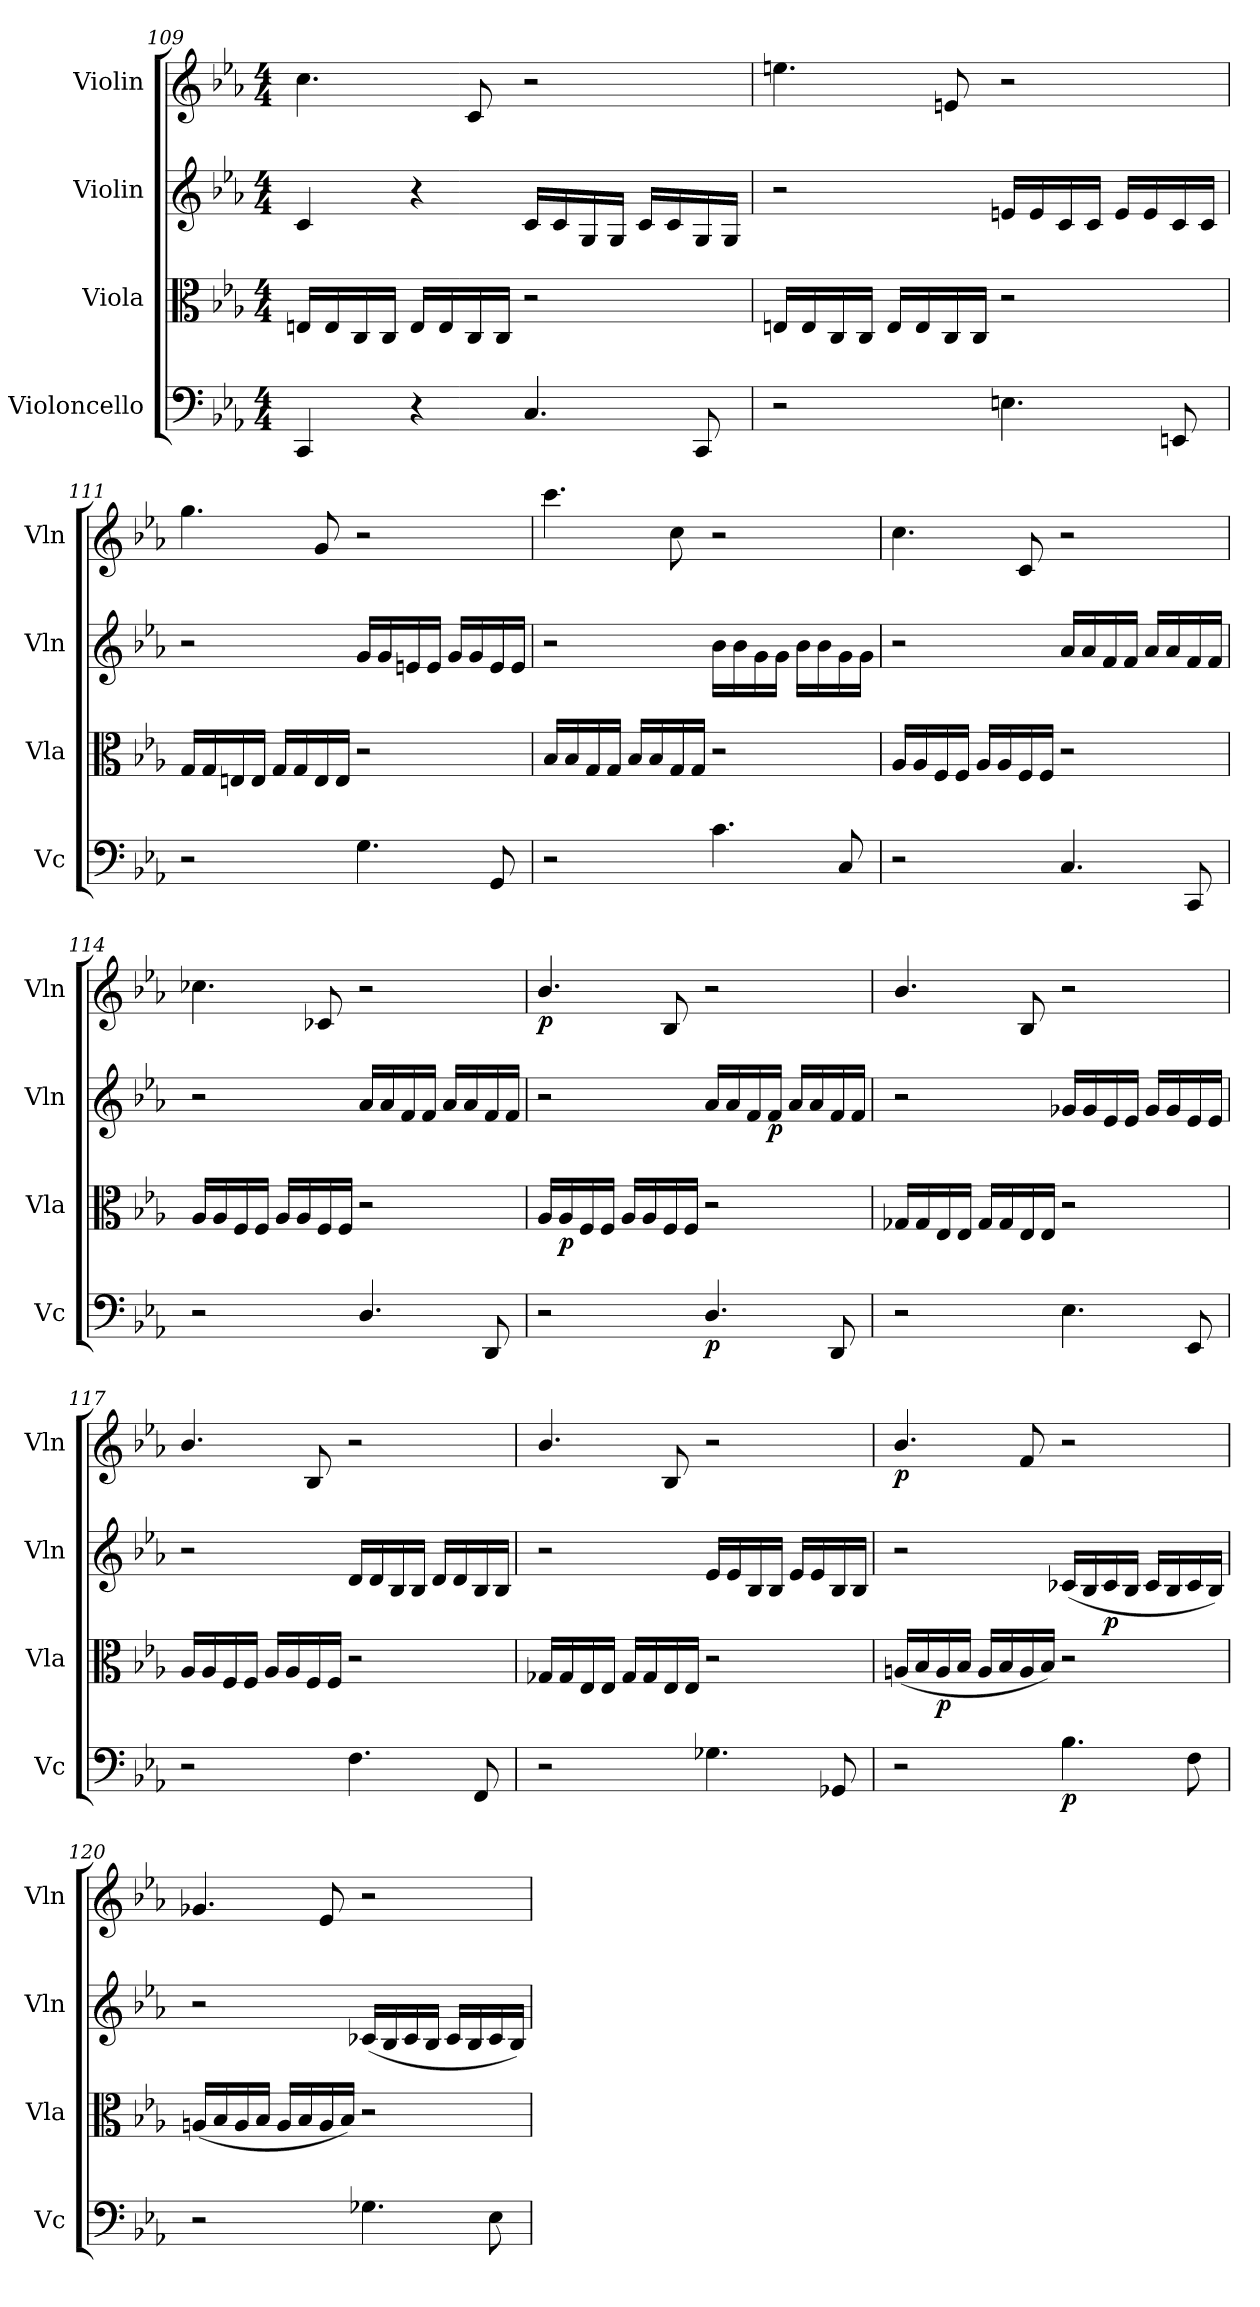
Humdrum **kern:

**kern	**dynam	**kern	**dynam	**kern	**dynam	**kern	**dynam
*part4	*part4	*part3	*part3	*part2	*part2	*part1	*part1
*staff4	*staff4	*staff3	*staff3	*staff2	*staff2	*staff1	*staff1
*I"Violoncello	*	*I"Viola	*	*I"Violin	*	*I"Violin	*
*I'Vc	*	*I'Vla	*	*I'Vln	*	*I'Vln	*
*clefF4	*	*clefC3	*	*clefG2	*	*clefG2	*
*k[b-e-a-]	*	*k[b-e-a-]	*	*k[b-e-a-]	*	*k[b-e-a-]	*
*M4/4	*	*M4/4	*	*M4/4	*	*M4/4	*
=109	=109	=109	=109	=109	=109	=109	=109
4CC/	.	16En/LL	.	4c/	.	4.cc\	.
.	.	16E/	.	.	.	.	.
.	.	16C/	.	.	.	.	.
.	.	16C/JJ	.	.	.	.	.
4r	.	16E/LL	.	4r	.	.	.
.	.	16E/	.	.	.	.	.
.	.	16C/	.	.	.	8c/	.
.	.	16C/JJ	.	.	.	.	.
4.C/	.	2r	.	16c/LL	.	2r	.
.	.	.	.	16c/	.	.	.
.	.	.	.	16G/	.	.	.
.	.	.	.	16G/JJ	.	.	.
.	.	.	.	16c/LL	.	.	.
.	.	.	.	16c/	.	.	.
8CC/	.	.	.	16G/	.	.	.
.	.	.	.	16G/JJ	.	.	.
=110	=110	=110	=110	=110	=110	=110	=110
2r	.	16En/LL	.	2r	.	4.een\	.
.	.	16E/	.	.	.	.	.
.	.	16C/	.	.	.	.	.
.	.	16C/JJ	.	.	.	.	.
.	.	16E/LL	.	.	.	.	.
.	.	16E/	.	.	.	.	.
.	.	16C/	.	.	.	8en/	.
.	.	16C/JJ	.	.	.	.	.
4.En\	.	2r	.	16en/LL	.	2r	.
.	.	.	.	16e/	.	.	.
.	.	.	.	16c/	.	.	.
.	.	.	.	16c/JJ	.	.	.
.	.	.	.	16e/LL	.	.	.
.	.	.	.	16e/	.	.	.
8EEn/	.	.	.	16c/	.	.	.
.	.	.	.	16c/JJ	.	.	.
=111	=111	=111	=111	=111	=111	=111	=111
2r	.	16G/LL	.	2r	.	4.gg\	.
.	.	16G/	.	.	.	.	.
.	.	16En/	.	.	.	.	.
.	.	16E/JJ	.	.	.	.	.
.	.	16G/LL	.	.	.	.	.
.	.	16G/	.	.	.	.	.
.	.	16E/	.	.	.	8g/	.
.	.	16E/JJ	.	.	.	.	.
4.G\	.	2r	.	16g/LL	.	2r	.
.	.	.	.	16g/	.	.	.
.	.	.	.	16en/	.	.	.
.	.	.	.	16e/JJ	.	.	.
.	.	.	.	16g/LL	.	.	.
.	.	.	.	16g/	.	.	.
8GG/	.	.	.	16e/	.	.	.
.	.	.	.	16e/JJ	.	.	.
=112	=112	=112	=112	=112	=112	=112	=112
2r	.	16B-/LL	.	2r	.	4.ccc\	.
.	.	16B-/	.	.	.	.	.
.	.	16G/	.	.	.	.	.
.	.	16G/JJ	.	.	.	.	.
.	.	16B-/LL	.	.	.	.	.
.	.	16B-/	.	.	.	.	.
.	.	16G/	.	.	.	8cc\	.
.	.	16G/JJ	.	.	.	.	.
4.c\	.	2r	.	16b-\LL	.	2r	.
.	.	.	.	16b-\	.	.	.
.	.	.	.	16g\	.	.	.
.	.	.	.	16g\JJ	.	.	.
.	.	.	.	16b-\LL	.	.	.
.	.	.	.	16b-\	.	.	.
8C/	.	.	.	16g\	.	.	.
.	.	.	.	16g\JJ	.	.	.
=113	=113	=113	=113	=113	=113	=113	=113
2r	.	16A-/LL	.	2r	.	4.cc\	.
.	.	16A-/	.	.	.	.	.
.	.	16F/	.	.	.	.	.
.	.	16F/JJ	.	.	.	.	.
.	.	16A-/LL	.	.	.	.	.
.	.	16A-/	.	.	.	.	.
.	.	16F/	.	.	.	8c/	.
.	.	16F/JJ	.	.	.	.	.
4.C/	.	2r	.	16a-/LL	.	2r	.
.	.	.	.	16a-/	.	.	.
.	.	.	.	16f/	.	.	.
.	.	.	.	16f/JJ	.	.	.
.	.	.	.	16a-/LL	.	.	.
.	.	.	.	16a-/	.	.	.
8CC/	.	.	.	16f/	.	.	.
.	.	.	.	16f/JJ	.	.	.
=114	=114	=114	=114	=114	=114	=114	=114
2r	.	16A-/LL	.	2r	.	4.cc-X\	.
.	.	16A-/	.	.	.	.	.
.	.	16F/	.	.	.	.	.
.	.	16F/JJ	.	.	.	.	.
.	.	16A-/LL	.	.	.	.	.
.	.	16A-/	.	.	.	.	.
.	.	16F/	.	.	.	8c-X/	.
.	.	16F/JJ	.	.	.	.	.
4.D/	.	2r	.	16a-/LL	.	2r	.
.	.	.	.	16a-/	.	.	.
.	.	.	.	16f/	.	.	.
.	.	.	.	16f/JJ	.	.	.
.	.	.	.	16a-/LL	.	.	.
.	.	.	.	16a-/	.	.	.
8DD/	.	.	.	16f/	.	.	.
.	.	.	.	16f/JJ	.	.	.
=115	=115	=115	=115	=115	=115	=115	=115
2r	.	16A-/LL	.	2r	.	4.b-/	p
.	.	16A-/	p	.	.	.	.
.	.	16F/	.	.	.	.	.
.	.	16F/JJ	.	.	.	.	.
.	.	16A-/LL	.	.	.	.	.
.	.	16A-/	.	.	.	.	.
.	.	16F/	.	.	.	8B-/	.
.	.	16F/JJ	.	.	.	.	.
4.D/	p	2r	.	16a-/LL	.	2r	.
.	.	.	.	16a-/	.	.	.
.	.	.	.	16f/	.	.	.
.	.	.	.	16f/JJ	p	.	.
.	.	.	.	16a-/LL	.	.	.
.	.	.	.	16a-/	.	.	.
8DD/	.	.	.	16f/	.	.	.
.	.	.	.	16f/JJ	.	.	.
=116	=116	=116	=116	=116	=116	=116	=116
2r	.	16G-X/LL	.	2r	.	4.b-/	.
.	.	16G-/	.	.	.	.	.
.	.	16E-/	.	.	.	.	.
.	.	16E-/JJ	.	.	.	.	.
.	.	16G-/LL	.	.	.	.	.
.	.	16G-/	.	.	.	.	.
.	.	16E-/	.	.	.	8B-/	.
.	.	16E-/JJ	.	.	.	.	.
4.E-\	.	2r	.	16g-X/LL	.	2r	.
.	.	.	.	16g-/	.	.	.
.	.	.	.	16e-/	.	.	.
.	.	.	.	16e-/JJ	.	.	.
.	.	.	.	16g-/LL	.	.	.
.	.	.	.	16g-/	.	.	.
8EE-/	.	.	.	16e-/	.	.	.
.	.	.	.	16e-/JJ	.	.	.
=117	=117	=117	=117	=117	=117	=117	=117
2r	.	16A-/LL	.	2r	.	4.b-/	.
.	.	16A-/	.	.	.	.	.
.	.	16F/	.	.	.	.	.
.	.	16F/JJ	.	.	.	.	.
.	.	16A-/LL	.	.	.	.	.
.	.	16A-/	.	.	.	.	.
.	.	16F/	.	.	.	8B-/	.
.	.	16F/JJ	.	.	.	.	.
4.F\	.	2r	.	16d/LL	.	2r	.
.	.	.	.	16d/	.	.	.
.	.	.	.	16B-/	.	.	.
.	.	.	.	16B-/JJ	.	.	.
.	.	.	.	16d/LL	.	.	.
.	.	.	.	16d/	.	.	.
8FF/	.	.	.	16B-/	.	.	.
.	.	.	.	16B-/JJ	.	.	.
=118	=118	=118	=118	=118	=118	=118	=118
2r	.	16G-X/LL	.	2r	.	4.b-/	.
.	.	16G-/	.	.	.	.	.
.	.	16E-/	.	.	.	.	.
.	.	16E-/JJ	.	.	.	.	.
.	.	16G-/LL	.	.	.	.	.
.	.	16G-/	.	.	.	.	.
.	.	16E-/	.	.	.	8B-/	.
.	.	16E-/JJ	.	.	.	.	.
4.G-X\	.	2r	.	16e-/LL	.	2r	.
.	.	.	.	16e-/	.	.	.
.	.	.	.	16B-/	.	.	.
.	.	.	.	16B-/JJ	.	.	.
.	.	.	.	16e-/LL	.	.	.
.	.	.	.	16e-/	.	.	.
8GG-X/	.	.	.	16B-/	.	.	.
.	.	.	.	16B-/JJ	.	.	.
=119	=119	=119	=119	=119	=119	=119	=119
2r	.	(16An/LL	.	2r	.	4.b-/	p
.	.	16B-/	.	.	.	.	.
.	.	16A/	p	.	.	.	.
.	.	16B-/JJ	.	.	.	.	.
.	.	16A/LL	.	.	.	.	.
.	.	16B-/	.	.	.	.	.
.	.	16A/	.	.	.	8f/	.
.	.	16B-/JJ)	.	.	.	.	.
4.B-\	p	2r	.	(16c-X/LL	.	2r	.
.	.	.	.	16B-/	.	.	.
.	.	.	.	16c-/	p	.	.
.	.	.	.	16B-/JJ	.	.	.
.	.	.	.	16c-/LL	.	.	.
.	.	.	.	16B-/	.	.	.
8F\	.	.	.	16c-/	.	.	.
.	.	.	.	16B-/JJ)	.	.	.
=120	=120	=120	=120	=120	=120	=120	=120
2r	.	(16An/LL	.	2r	.	4.g-X/	.
.	.	16B-/	.	.	.	.	.
.	.	16A/	.	.	.	.	.
.	.	16B-/JJ	.	.	.	.	.
.	.	16A/LL	.	.	.	.	.
.	.	16B-/	.	.	.	.	.
.	.	16A/	.	.	.	8e-/	.
.	.	16B-/JJ)	.	.	.	.	.
4.G-X\	.	2r	.	(16c-X/LL	.	2r	.
.	.	.	.	16B-/	.	.	.
.	.	.	.	16c-/	.	.	.
.	.	.	.	16B-/JJ	.	.	.
.	.	.	.	16c-/LL	.	.	.
.	.	.	.	16B-/	.	.	.
8E-\	.	.	.	16c-/	.	.	.
.	.	.	.	16B-/JJ)	.	.	.
=	=	=	=	=	=	=	=
*-	*-	*-	*-	*-	*-	*-	*-
